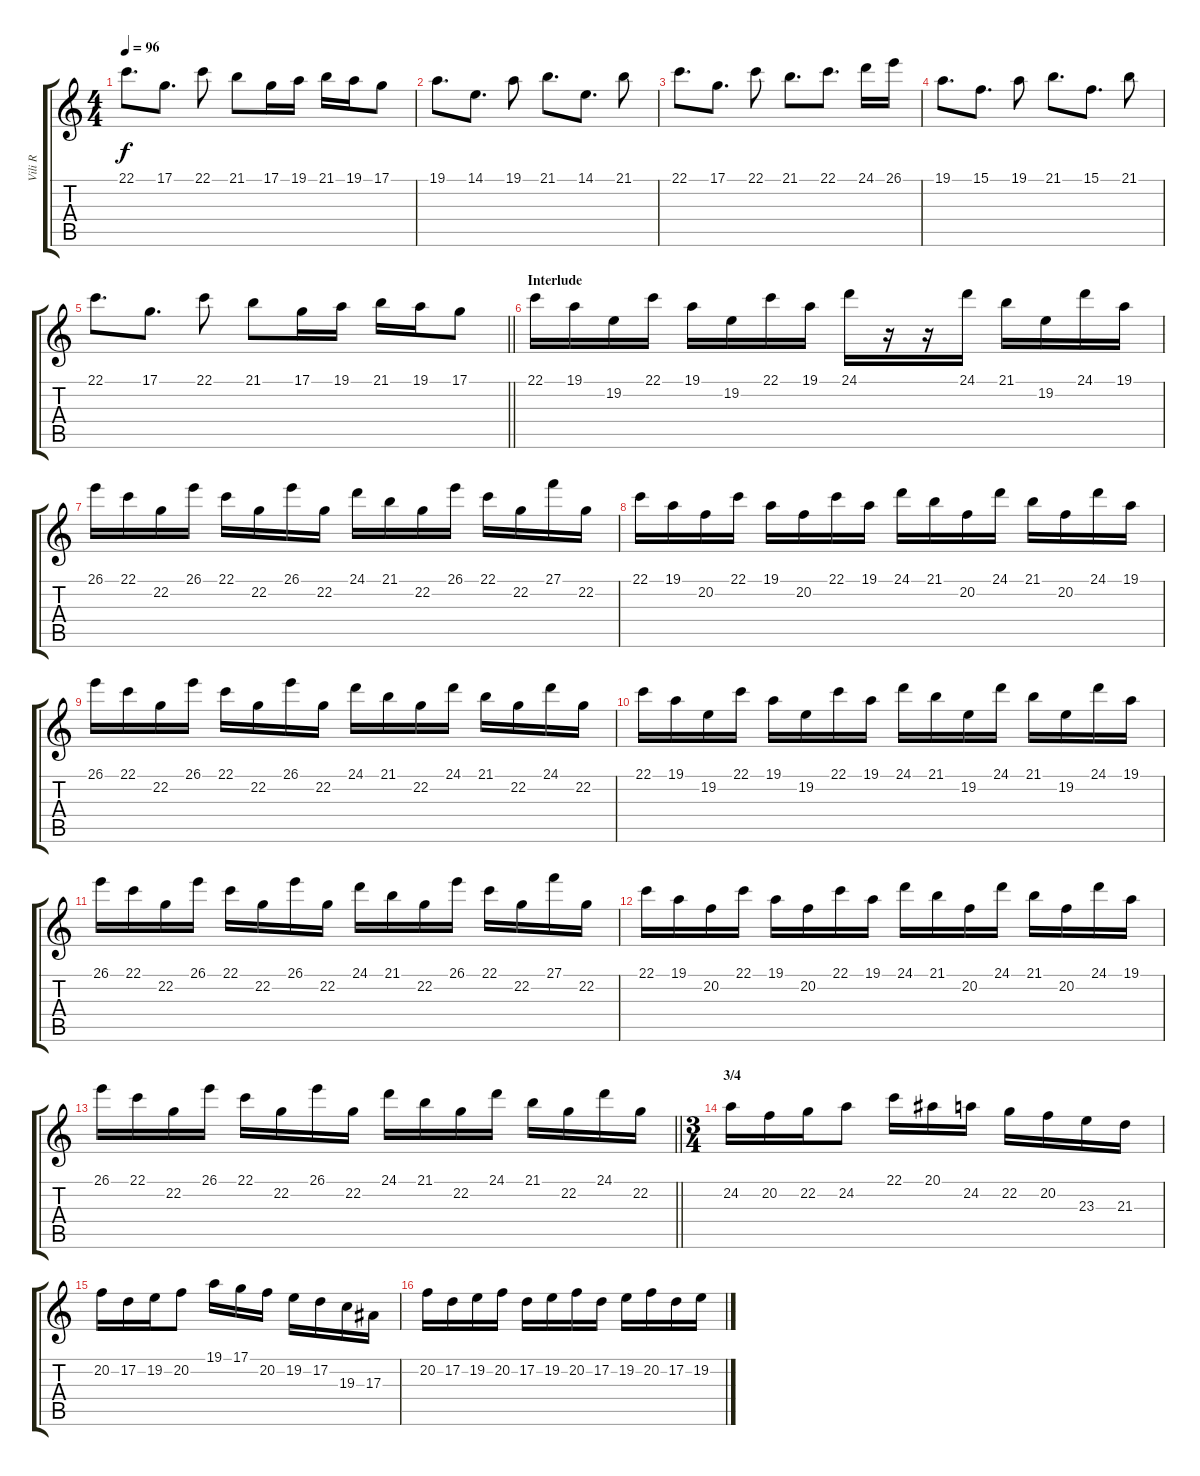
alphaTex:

\track ("Vili R" "Vili R") {instrument acousticgrandpiano}
\staff {score tabs}
\tuning (D4 A3 F3 C3 G2 D2) {hide}
\ts (4 4)
\tempo 96
\clef g2
\ks c
22.1.8{d dy f} 17.1.8{d} 22.1.8 21.1.8 17.1.16 19.1.16 21.1.16 19.1.16 17.1.8 |
19.1.8{d} 14.1.8{d} 19.1.8 21.1.8{d} 14.1.8{d} 21.1.8 |
22.1.8{d} 17.1.8{d} 22.1.8 21.1.8{d} 22.1.8{d} 24.1.16 26.1.16 |
19.1.8{d} 15.1.8{d} 19.1.8 21.1.8{d} 15.1.8{d} 21.1.8 |
\barLineRight lightlight
22.1.8{d} 17.1.8{d} 22.1.8 21.1.8 17.1.16 19.1.16 21.1.16 19.1.16 17.1.8 |
\section ("" "Interlude")
22.1.16 19.1.16 19.2.16 22.1.16 19.1.16 19.2.16 22.1.16 19.1.16 24.1.16 r.16 r.16 24.1.16 21.1.16 19.2.16 24.1.16 19.1.16 |
26.1.16 22.1.16 22.2.16 26.1.16 22.1.16 22.2.16 26.1.16 22.2.16 24.1.16 21.1.16 22.2.16 26.1.16 22.1.16 22.2.16 27.1.16 22.2.16 |
22.1.16 19.1.16 20.2.16 22.1.16 19.1.16 20.2.16 22.1.16 19.1.16 24.1.16 21.1.16 20.2.16 24.1.16 21.1.16 20.2.16 24.1.16 19.1.16 |
26.1.16 22.1.16 22.2.16 26.1.16 22.1.16 22.2.16 26.1.16 22.2.16 24.1.16 21.1.16 22.2.16 24.1.16 21.1.16 22.2.16 24.1.16 22.2.16 |
22.1.16 19.1.16 19.2.16 22.1.16 19.1.16 19.2.16 22.1.16 19.1.16 24.1.16 21.1.16 19.2.16 24.1.16 21.1.16 19.2.16 24.1.16 19.1.16 |
26.1.16 22.1.16 22.2.16 26.1.16 22.1.16 22.2.16 26.1.16 22.2.16 24.1.16 21.1.16 22.2.16 26.1.16 22.1.16 22.2.16 27.1.16 22.2.16 |
22.1.16 19.1.16 20.2.16 22.1.16 19.1.16 20.2.16 22.1.16 19.1.16 24.1.16 21.1.16 20.2.16 24.1.16 21.1.16 20.2.16 24.1.16 19.1.16 |
\barLineRight lightlight
26.1.16 22.1.16 22.2.16 26.1.16 22.1.16 22.2.16 26.1.16 22.2.16 24.1.16 21.1.16 22.2.16 24.1.16 21.1.16 22.2.16 24.1.16 22.2.16 |
\ts (3 4)
\section ("" "3/4")
24.2.16 20.2.16 22.2.16 24.2.8 22.1.16 20.1.16 24.2.16 22.2.16 20.2.16 23.3.16 21.3.16 |
20.2.16 17.2.16 19.2.16 20.2.8 19.1.16 17.1.16 20.2.16 19.2.16 17.2.16 19.3.16 17.3.16 |
20.2.16 17.2.16 19.2.16 20.2.16 17.2.16 19.2.16 20.2.16 17.2.16 19.2.16 20.2.16 17.2.16 19.2.16
